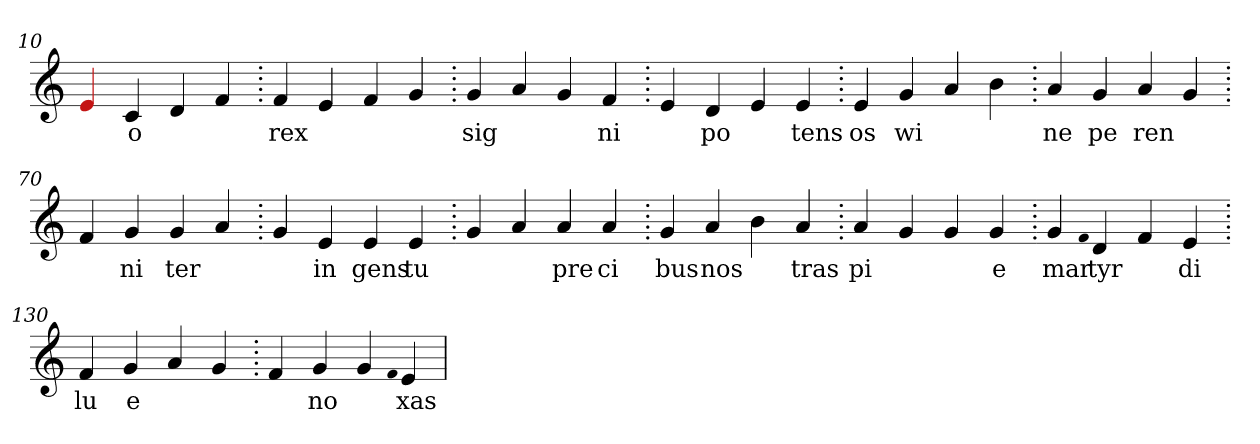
**kern	**text
*part1	*part1
*staff1	*staff1
*clefG2	*
=10.	=10.
4Re	.
4c	o
4d	.
4f	.
=20.	=20.
4f	rex
4e	.
4f	.
4g	.
=30.	=30.
4g	sig
4a	.
4g	.
4f	ni
=40.	=40.
4e	.
4d	po
4e	.
4e	tens
=50.	=50.
4e	os
4g	wi
4a	.
4b	.
=60.	=60.
4a	ne
4g	pe
4a	ren
4g	.
=70.	=70.
4f	.
4g	ni
4g	ter
4a	.
=80.	=80.
4g	.
4e	in
4e	gens
4e	tu
=90.	=90.
4g	.
4a	.
4a	pre
4a	ci
=100.	=100.
4g	bus
4a	nos
4b	.
4a	tras
=110.	=110.
4a	pi
4g	.
4g	.
4g	e
=120.	=120.
4g	mar
qqf	.
4d	tyr
4f	.
4e	di
=130.	=130.
4f	lu
4g	e
4a	.
4g	.
=140.	=140.
4f	.
4g	no
4g	.
qqf	.
4e	xas
=	=
*-	*-
